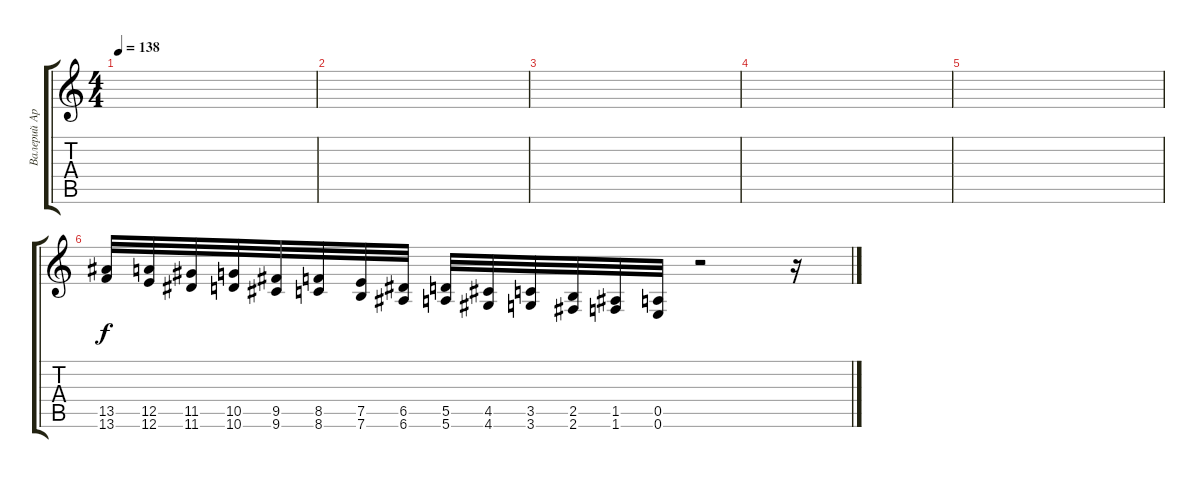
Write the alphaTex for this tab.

\track ("Валерий Аркадин (гитара запись)" "Валерий Ар") {instrument distortionguitar}
\staff {score tabs}
\tuning (E4 B3 G3 D3 A2 E2) {hide}
\ts (4 4)
\tempo 138
\clef g2
\ks c
|
|
|
|
|
(13.5 13.6).32 (12.5 12.6).32 (11.5 11.6).32 (10.5 10.6).32 (9.5 9.6).32 (8.5 8.6).32 (7.5 7.6).32 (6.5 6.6).32 (5.5 5.6).32 (4.5 4.6).32 (3.5 3.6).32 (2.5 2.6).32 (1.5 1.6).32 (0.5 0.6).32 r.2 r.16
